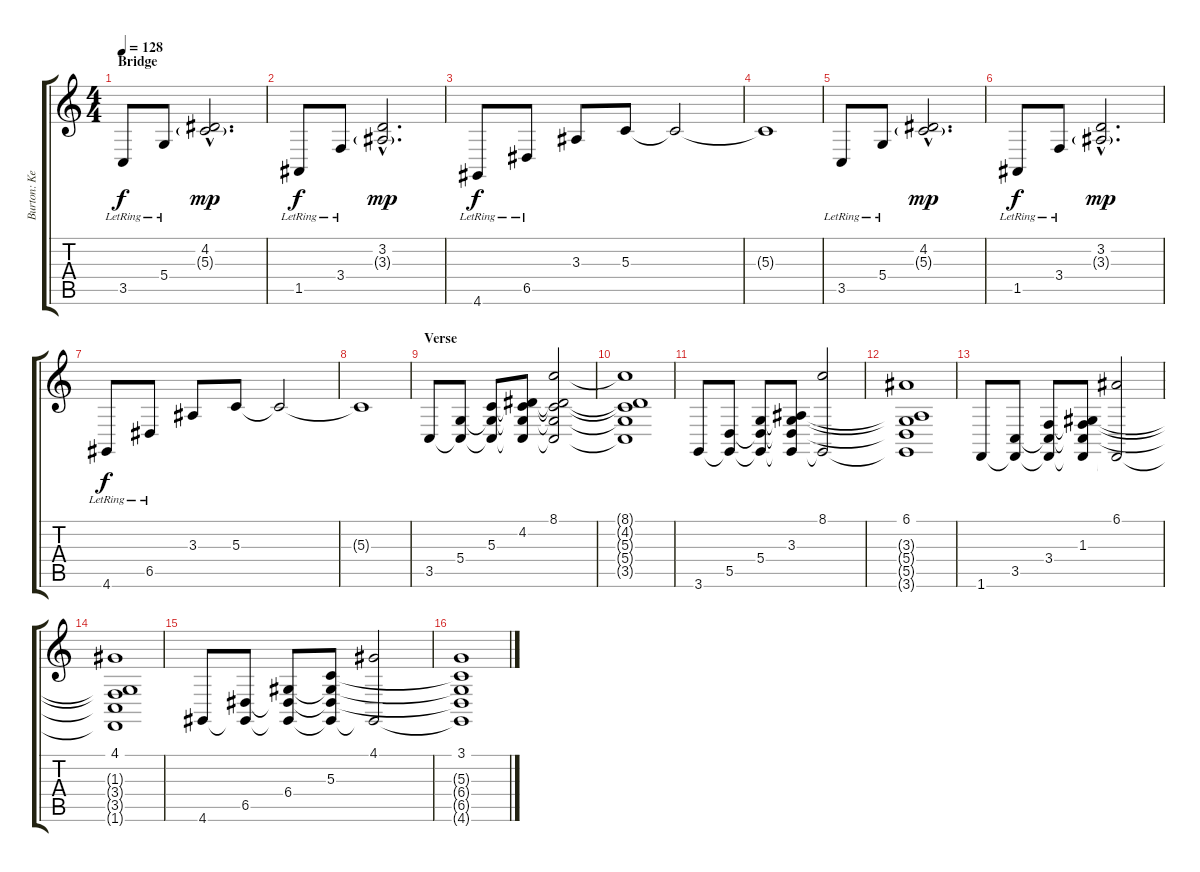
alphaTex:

\track ("Burton: Keyboards 1" "Burton: Ke") {instrument acousticgrandpiano}
\staff {score tabs}
\tuning (E4 B3 G3 D3 A2 E2) {hide}
\ts (4 4)
\section ("" "Bridge")
\tempo 128
\clef g2
\ks c
3.5{lr}.8{dy f} 5.4{lr}.8 (4.2{hac} 5.3{g hac}).2{d dy mp} |
1.5{lr}.8{dy f} 3.4{lr}.8 (3.2{hac} 3.3{g hac}).2{d dy mp} |
4.6{lr}.8{dy f} 6.5{lr}.8 3.3.8 5.3.8 5.3{t}.2 |
5.3{t}.1 |
3.5{lr}.8 5.4{lr}.8 (4.2{hac} 5.3{g hac}).2{d dy mp} |
1.5{lr}.8{dy f} 3.4{lr}.8 (3.2{hac} 3.3{g hac}).2{d dy mp} |
4.6{lr}.8{dy f} 6.5{lr}.8 3.3.8 5.3.8 5.3{t}.2 |
5.3{t}.1 |
\section ("" "Verse")
3.5.8 (5.4 3.5{t}).8 (5.3 5.4{t} 3.5{t}).8 (4.2 5.3{t} 5.4{t} 3.5{t}).8 (8.1 4.2{t} 5.3{t} 5.4{t} 3.5{t}).2 |
(8.1{t} 4.2{t} 5.3{t} 5.4{t} 3.5{t}).1 |
3.6.8 (5.5 3.6{t}).8 (5.4 5.5{t} 3.6{t}).8 (3.3 5.4{t} 5.5{t} 3.6{t}).8 (8.1 3.6{t}).2 |
(6.1 3.3{t} 5.4{t} 5.5{t} 3.6{t}).1 |
1.6.8 (3.5 1.6{t}).8 (3.4 3.5{t} 1.6{t}).8 (1.3 3.4{t} 3.5{t} 1.6{t}).8 (6.1 1.6{t}).2 |
(4.1 1.3{t} 3.4{t} 3.5{t} 1.6{t}).1 |
4.6.8 (6.5 4.6{t}).8 (6.4 6.5{t} 4.6{t}).8 (5.3 6.4{t} 6.5{t} 4.6{t}).8 (4.1 4.6{t}).2 |
(3.1 5.3{t} 6.4{t} 6.5{t} 4.6{t}).1
